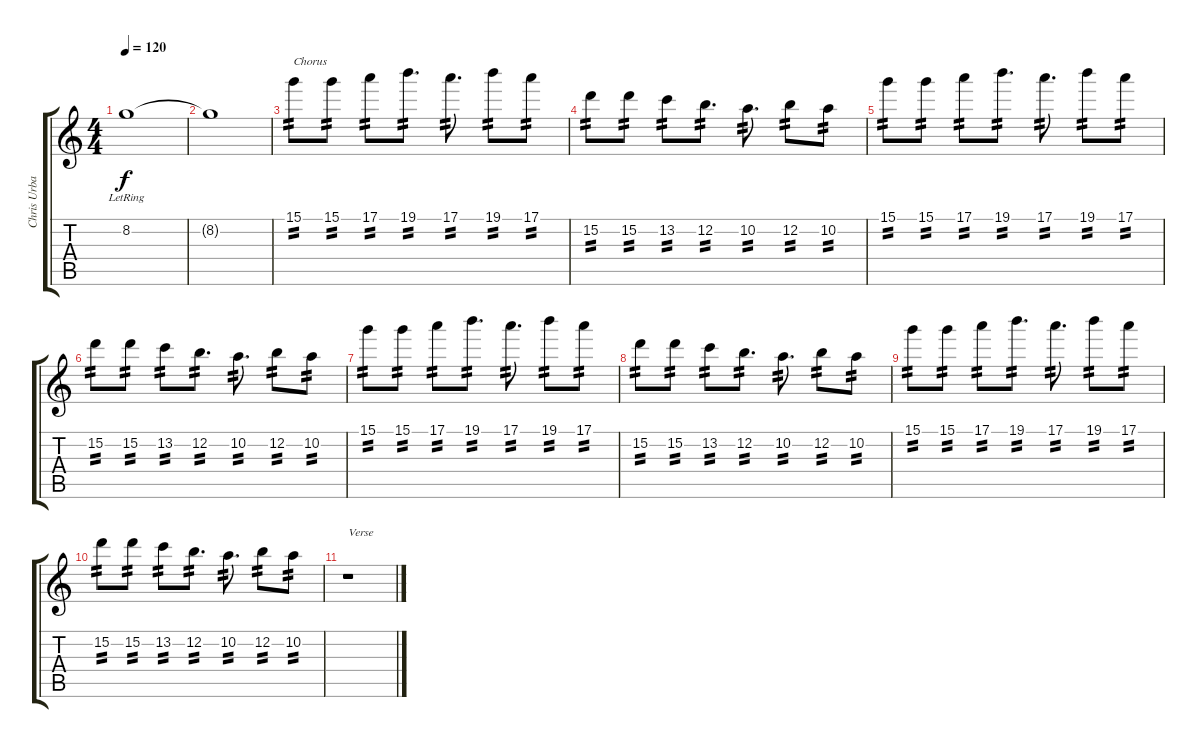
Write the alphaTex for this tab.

\track ("Chris Urbanowicz" "Chris Urba") {instrument overdrivenguitar}
\staff {score tabs}
\tuning (E4 B3 G3 D3 A2 E2) {hide}
\ts (4 4)
\tempo 120
\clef g2
\ks c
8.2{lr}.1{dy f} |
8.2{t}.1 |
15.1.8{txt "Chorus" tp 2} 15.1.8{tp 2} 17.1.8{tp 2} 19.1.8{d tp 2} 17.1.8{d tp 2} 19.1.8{tp 2} 17.1.8{tp 2} |
15.2.8{tp 2} 15.2.8{tp 2} 13.2.8{tp 2} 12.2.8{d tp 2} 10.2.8{d tp 2} 12.2.8{tp 2} 10.2.8{tp 2} |
15.1.8{tp 2} 15.1.8{tp 2} 17.1.8{tp 2} 19.1.8{d tp 2} 17.1.8{d tp 2} 19.1.8{tp 2} 17.1.8{tp 2} |
15.2.8{tp 2} 15.2.8{tp 2} 13.2.8{tp 2} 12.2.8{d tp 2} 10.2.8{d tp 2} 12.2.8{tp 2} 10.2.8{tp 2} |
15.1.8{tp 2} 15.1.8{tp 2} 17.1.8{tp 2} 19.1.8{d tp 2} 17.1.8{d tp 2} 19.1.8{tp 2} 17.1.8{tp 2} |
15.2.8{tp 2} 15.2.8{tp 2} 13.2.8{tp 2} 12.2.8{d tp 2} 10.2.8{d tp 2} 12.2.8{tp 2} 10.2.8{tp 2} |
15.1.8{tp 2} 15.1.8{tp 2} 17.1.8{tp 2} 19.1.8{d tp 2} 17.1.8{d tp 2} 19.1.8{tp 2} 17.1.8{tp 2} |
15.2.8{tp 2} 15.2.8{tp 2} 13.2.8{tp 2} 12.2.8{d tp 2} 10.2.8{d tp 2} 12.2.8{tp 2} 10.2.8{tp 2} |
r.1{txt "Verse"}
